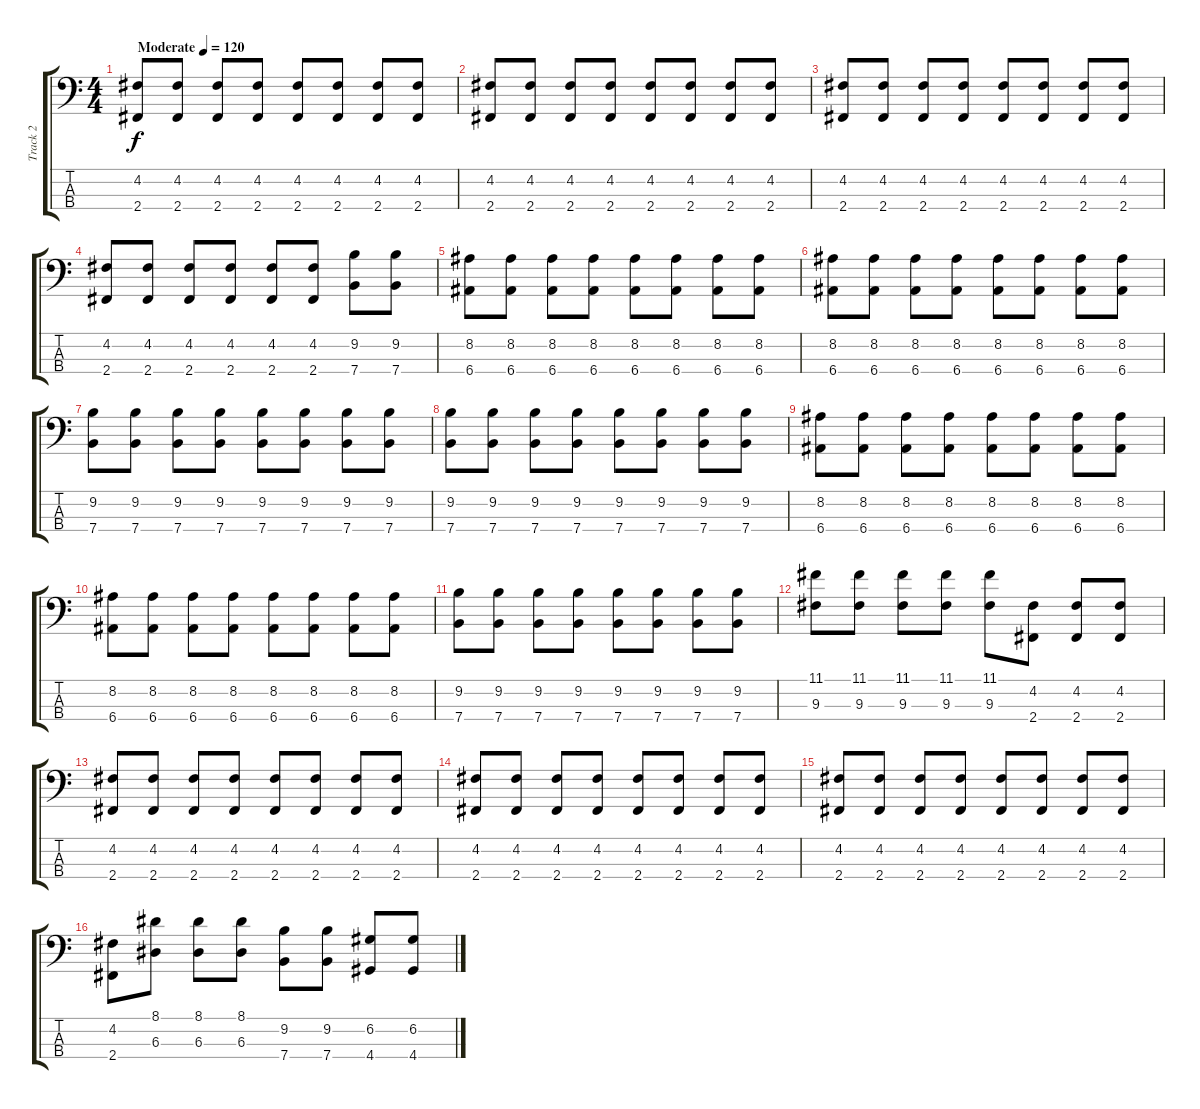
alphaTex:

\track ("Track 2" "Track 2") {instrument synthbass1}
\staff {score tabs}
\tuning (G2 D2 A1 E1) {hide}
\ts (4 4)
\tempo (120 "Moderate")
\clef f4
\ks c
(4.2 2.4).8{dy f instrument synthbass1} (4.2 2.4).8 (4.2 2.4).8 (4.2 2.4).8 (4.2 2.4).8 (4.2 2.4).8 (4.2 2.4).8 (4.2 2.4).8 |
(4.2 2.4).8 (4.2 2.4).8 (4.2 2.4).8 (4.2 2.4).8 (4.2 2.4).8 (4.2 2.4).8 (4.2 2.4).8 (4.2 2.4).8 |
(4.2 2.4).8 (4.2 2.4).8 (4.2 2.4).8 (4.2 2.4).8 (4.2 2.4).8 (4.2 2.4).8 (4.2 2.4).8 (4.2 2.4).8 |
(4.2 2.4).8 (4.2 2.4).8 (4.2 2.4).8 (4.2 2.4).8 (4.2 2.4).8 (4.2 2.4).8 (9.2 7.4).8 (9.2 7.4).8 |
(8.2 6.4).8 (8.2 6.4).8 (8.2 6.4).8 (8.2 6.4).8 (8.2 6.4).8 (8.2 6.4).8 (8.2 6.4).8 (8.2 6.4).8 |
(8.2 6.4).8 (8.2 6.4).8 (8.2 6.4).8 (8.2 6.4).8 (8.2 6.4).8 (8.2 6.4).8 (8.2 6.4).8 (8.2 6.4).8 |
(9.2 7.4).8 (9.2 7.4).8 (9.2 7.4).8 (9.2 7.4).8 (9.2 7.4).8 (9.2 7.4).8 (9.2 7.4).8 (9.2 7.4).8 |
(9.2 7.4).8 (9.2 7.4).8 (9.2 7.4).8 (9.2 7.4).8 (9.2 7.4).8 (9.2 7.4).8 (9.2 7.4).8 (9.2 7.4).8 |
(8.2 6.4).8 (8.2 6.4).8 (8.2 6.4).8 (8.2 6.4).8 (8.2 6.4).8 (8.2 6.4).8 (8.2 6.4).8 (8.2 6.4).8 |
(8.2 6.4).8 (8.2 6.4).8 (8.2 6.4).8 (8.2 6.4).8 (8.2 6.4).8 (8.2 6.4).8 (8.2 6.4).8 (8.2 6.4).8 |
(9.2 7.4).8 (9.2 7.4).8 (9.2 7.4).8 (9.2 7.4).8 (9.2 7.4).8 (9.2 7.4).8 (9.2 7.4).8 (9.2 7.4).8 |
(11.1 9.3).8 (11.1 9.3).8 (11.1 9.3).8 (11.1 9.3).8 (11.1 9.3).8 (4.2 2.4).8 (4.2 2.4).8 (4.2 2.4).8 |
(4.2 2.4).8 (4.2 2.4).8 (4.2 2.4).8 (4.2 2.4).8 (4.2 2.4).8 (4.2 2.4).8 (4.2 2.4).8 (4.2 2.4).8 |
(4.2 2.4).8 (4.2 2.4).8 (4.2 2.4).8 (4.2 2.4).8 (4.2 2.4).8 (4.2 2.4).8 (4.2 2.4).8 (4.2 2.4).8 |
(4.2 2.4).8 (4.2 2.4).8 (4.2 2.4).8 (4.2 2.4).8 (4.2 2.4).8 (4.2 2.4).8 (4.2 2.4).8 (4.2 2.4).8 |
(4.2 2.4).8 (8.1 6.3).8 (8.1 6.3).8 (8.1 6.3).8 (9.2 7.4).8 (9.2 7.4).8 (6.2 4.4).8 (6.2 4.4).8
